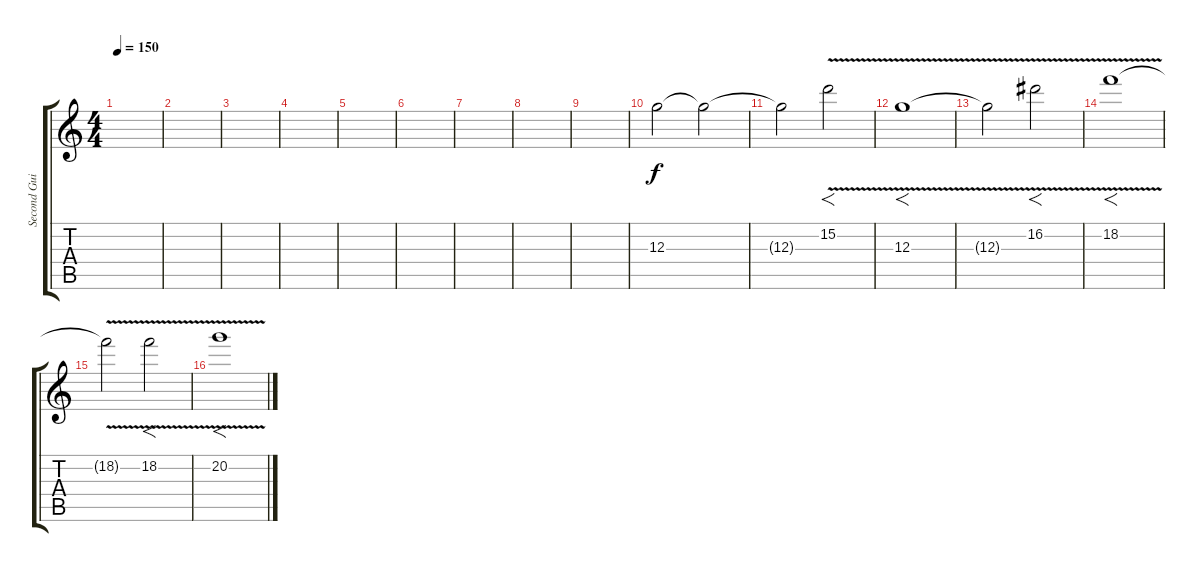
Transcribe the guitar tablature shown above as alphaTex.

\track ("Second Guitar" "Second Gui") {instrument distortionguitar}
\staff {score tabs}
\tuning (E4 B3 G3 D3 A2 E2) {hide}
\ts (4 4)
\tempo 150
\clef g2
\ks c
|
|
|
|
|
|
|
|
|
12.3.2{volume 13} 12.3{t}.2 |
12.3{t}.2 15.2{v}.2{f} |
12.3{v}.1{f} |
12.3{t}.2 16.2{v}.2{f} |
18.2{v}.1{f} |
18.2{t}.2 18.2{v}.2{f} |
20.2{v}.1{f}
